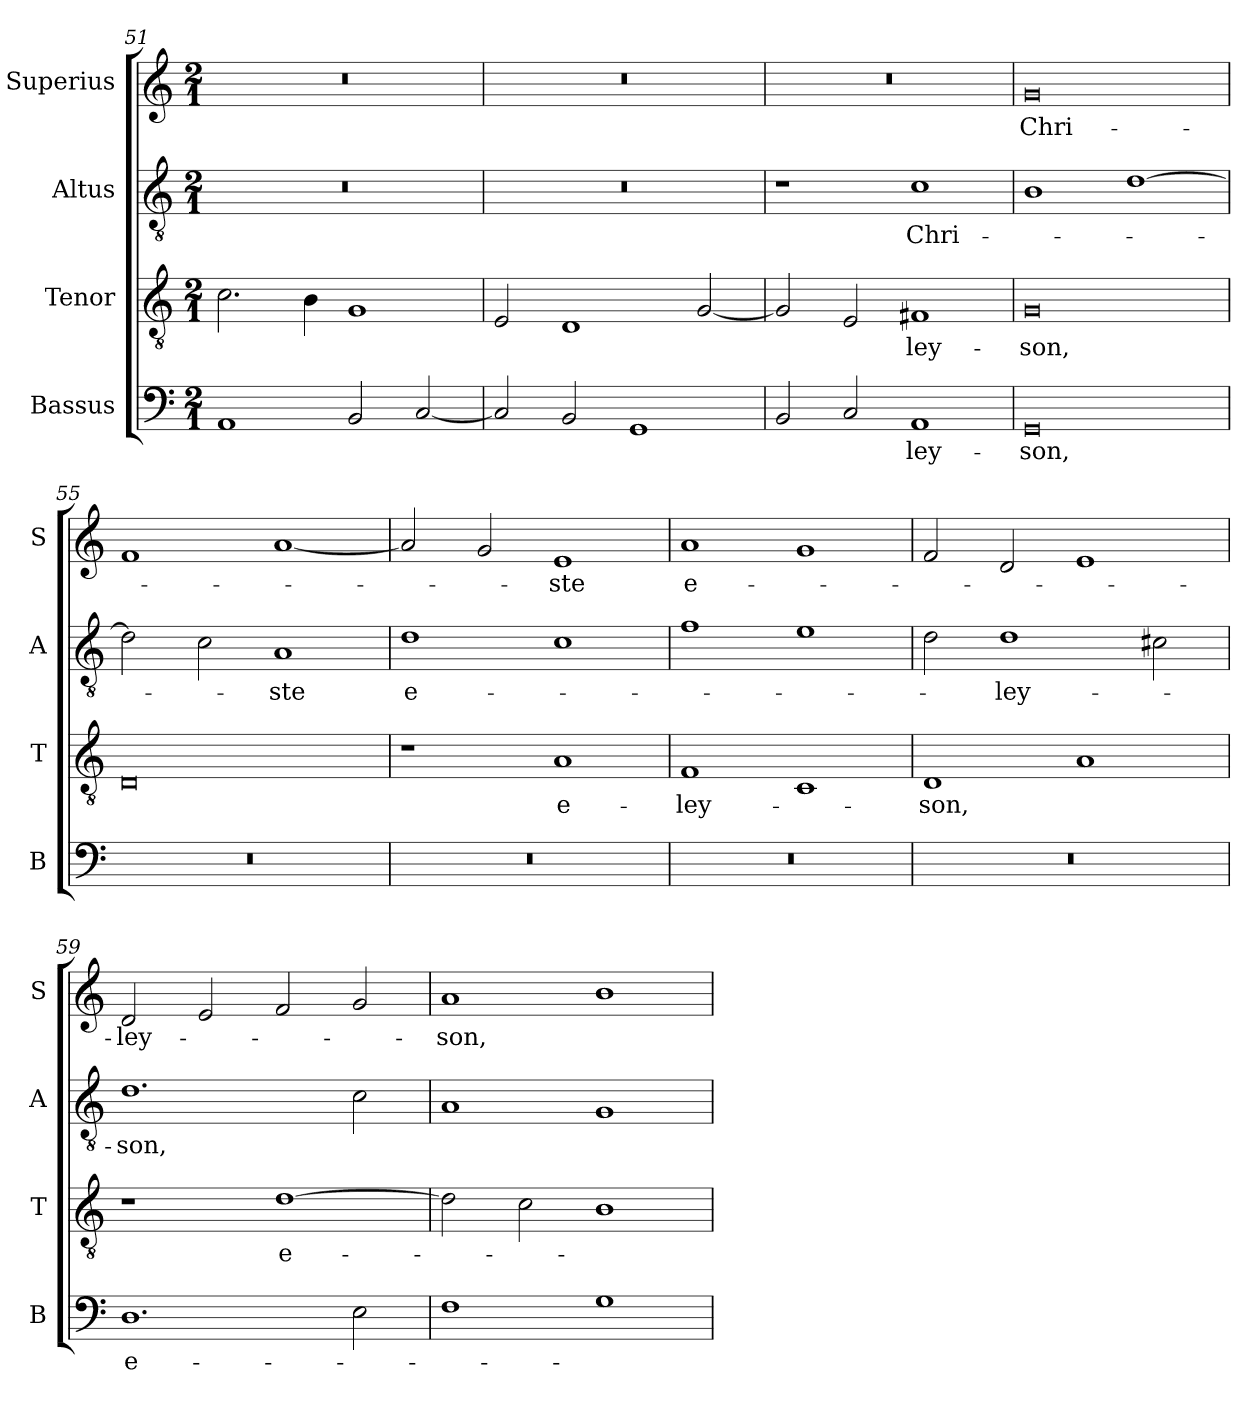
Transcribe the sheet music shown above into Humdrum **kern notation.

**kern	**text	**kern	**text	**kern	**text	**kern	**text
*part4	*part4	*part3	*part3	*part2	*part2	*part1	*part1
*staff4	*staff4	*staff3	*staff3	*staff2	*staff2	*staff1	*staff1
*I"Bassus	*	*I"Tenor	*	*I"Altus	*	*I"Superius	*
*I'B	*	*I'T	*	*I'A	*	*I'S	*
*clefF4	*	*clefGv2	*	*clefGv2	*	*clefG2	*
*k[]	*	*k[]	*	*k[]	*	*k[]	*
*M2/1	*	*M2/1	*	*M2/1	*	*M2/1	*
=51	=51	=51	=51	=51	=51	=51	=51
1AA	.	2.c	.	0r	.	0r	.
.	.	4B	.	.	.	.	.
2BB	.	1G	.	.	.	.	.
[2C	.	.	.	.	.	.	.
=52	=52	=52	=52	=52	=52	=52	=52
2C]	.	2E	.	0r	.	0r	.
2BB	.	1D	.	.	.	.	.
1GG	.	.	.	.	.	.	.
.	.	[2G	.	.	.	.	.
=53	=53	=53	=53	=53	=53	=53	=53
2BB	.	2G]	.	1r	.	0r	.
2C	.	2E	.	.	.	.	.
!	!LO:LY:i	!	!LO:LY:i	!	!	!	!
1AA	-ley-	1F#X	-ley-	1c	Chri-	.	.
=54	=54	=54	=54	=54	=54	=54	=54
!	!LO:LY:i	!	!LO:LY:i	!	!	!	!LO:LY:i
0GG	-son,	0G	-son,	1B	.	0g	Chri-
.	.	.	.	[1d	.	.	.
=55	=55	=55	=55	=55	=55	=55	=55
0r	.	0D	.	2d]	.	1f	.
.	.	.	.	2c	.	.	.
.	.	.	.	1A	-ste	[1a	.
=56	=56	=56	=56	=56	=56	=56	=56
!	!	!	!	!	!LO:LY:i	!	!
0r	.	1r	.	1d	e-	2a]	.
.	.	.	.	.	.	2g	.
!	!	!	!LO:LY:i	!	!	!	!LO:LY:i
.	.	1A	e-	1c	.	1e	-ste
=57	=57	=57	=57	=57	=57	=57	=57
!	!	!	!LO:LY:i	!	!	!	!LO:LY:i
0r	.	1F	-ley-	1f	.	1a	e-
.	.	1C	.	1e	.	1g	.
=58	=58	=58	=58	=58	=58	=58	=58
!	!	!	!LO:LY:i	!	!	!	!
0r	.	1D	-son,	2d	.	2f	.
!	!	!	!	!	!LO:LY:i	!	!
.	.	.	.	1d	-ley-	2d	.
.	.	1A	.	.	.	1e	.
.	.	.	.	2c#X	.	.	.
=59	=59	=59	=59	=59	=59	=59	=59
!	!LO:LY:i	!	!	!	!LO:LY:i	!	!LO:LY:i
1.D	e-	1r	.	1.d	-son,	2d	-ley-
.	.	.	.	.	.	2e	.
!	!	!	!LO:LY:i	!	!	!	!
.	.	[1d	e-	.	.	2f	.
2E	.	.	.	2c	.	2g	.
=60	=60	=60	=60	=60	=60	=60	=60
!	!	!	!	!	!	!	!LO:LY:i
1F	.	2d]	.	1A	.	1a	-son,
.	.	2c	.	.	.	.	.
1G	.	1B	.	1G	.	1b	.
=	=	=	=	=	=	=	=
*-	*-	*-	*-	*-	*-	*-	*-
